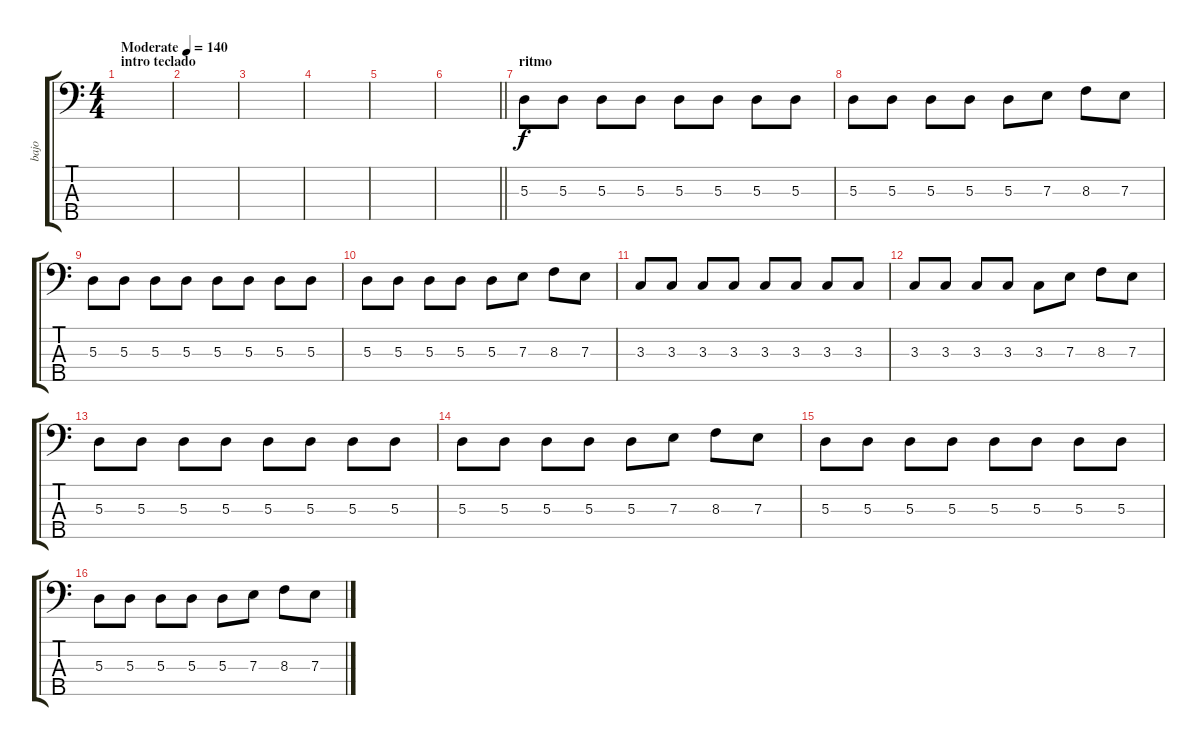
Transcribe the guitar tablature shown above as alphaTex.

\track ("bajo" "bajo") {instrument electricbassfinger}
\staff {score tabs}
\tuning (G2 D2 A1 E1 B0) {hide}
\ts (4 4)
\section ("" "intro teclado")
\tempo (140 "Moderate")
\clef f4
\ks c
|
|
|
|
|
\barLineRight lightlight
|
\section ("" "ritmo")
5.3.8 5.3.8 5.3.8 5.3.8 5.3.8 5.3.8 5.3.8 5.3.8 |
5.3.8 5.3.8 5.3.8 5.3.8 5.3.8 7.3.8 8.3.8 7.3.8 |
5.3.8 5.3.8 5.3.8 5.3.8 5.3.8 5.3.8 5.3.8 5.3.8 |
5.3.8 5.3.8 5.3.8 5.3.8 5.3.8 7.3.8 8.3.8 7.3.8 |
3.3.8 3.3.8 3.3.8 3.3.8 3.3.8 3.3.8 3.3.8 3.3.8 |
3.3.8 3.3.8 3.3.8 3.3.8 3.3.8 7.3.8 8.3.8 7.3.8 |
5.3.8 5.3.8 5.3.8 5.3.8 5.3.8 5.3.8 5.3.8 5.3.8 |
5.3.8 5.3.8 5.3.8 5.3.8 5.3.8 7.3.8 8.3.8 7.3.8 |
5.3.8 5.3.8 5.3.8 5.3.8 5.3.8 5.3.8 5.3.8 5.3.8 |
5.3.8 5.3.8 5.3.8 5.3.8 5.3.8 7.3.8 8.3.8 7.3.8
